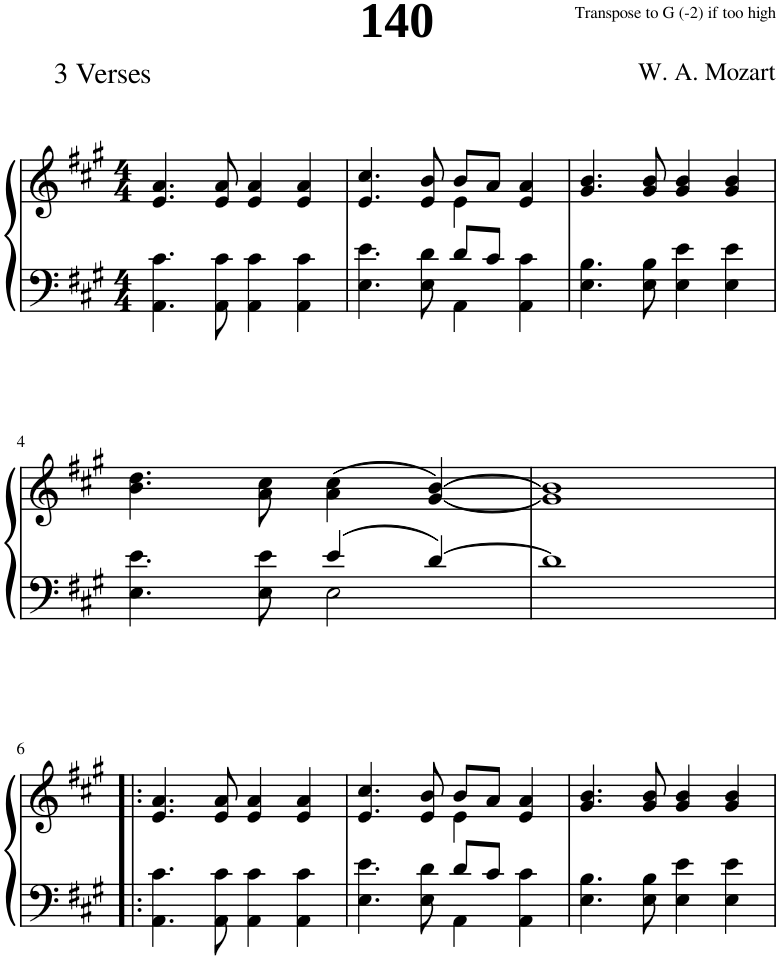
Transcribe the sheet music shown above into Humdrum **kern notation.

**kern	**kern
*part1	*part1
*staff2	*staff1
*I"Piano	*
*I'Pno.	*
*clefF4	*clefG2
*k[f#c#g#]	*k[f#c#g#]
*M4/4	*M4/4
=1	=1
4.AA\ 4.c#\	4.e/ 4.a/
8AA\ 8c#\	8e/ 8a/
4AA\ 4c#\	4e/ 4a/
4AA\ 4c#\	4e/ 4a/
=2	=2
*^	*^
4.ryy	4.E\ 4.e\	4.e/ 4.cc#/	2ryy
8ryy	8E\ 8d\	8e/ 8b/	.
8d/L	4AA\	8b/L	4e\
8c#/J	.	8a/J	.
4ryy	4AA\ 4c#\	4e/ 4a/	4ryy
*v	*v	*	*
*	*v	*v
=3	=3
4.E\ 4.B\	4.g#/ 4.b/
8E\ 8B\	8g#/ 8b/
4E\ 4e\	4g#/ 4b/
4E\ 4e\	4g#/ 4b/
!!LO:LB:g=z
=4	=4
*^	*
4.ryy	4.E\ 4.e\	4.b\ 4.dd\
8ryy	8E\ 8e\	8a\ 8cc#\
4e/	2E\	(4a\ 4cc#\
[4d/	.	[4g#/ [4b/)
*v	*v	*
=5	=5
1d]	1g#] 1b]
!!LO:LB:g=z
=6!|:	=6!|:
4.AA\ 4.c#\	4.e/ 4.a/
8AA\ 8c#\	8e/ 8a/
4AA\ 4c#\	4e/ 4a/
4AA\ 4c#\	4e/ 4a/
=7	=7
*^	*^
4.ryy	4.E\ 4.e\	4.e/ 4.cc#/	2ryy
8ryy	8E\ 8d\	8e/ 8b/	.
8d/L	4AA\	8b/L	4e\
8c#/J	.	8a/J	.
4ryy	4AA\ 4c#\	4e/ 4a/	4ryy
*v	*v	*	*
*	*v	*v
=8	=8
4.E\ 4.B\	4.g#/ 4.b/
8E\ 8B\	8g#/ 8b/
4E\ 4e\	4g#/ 4b/
4E\ 4e\	4g#/ 4b/
=	=
*-	*-
